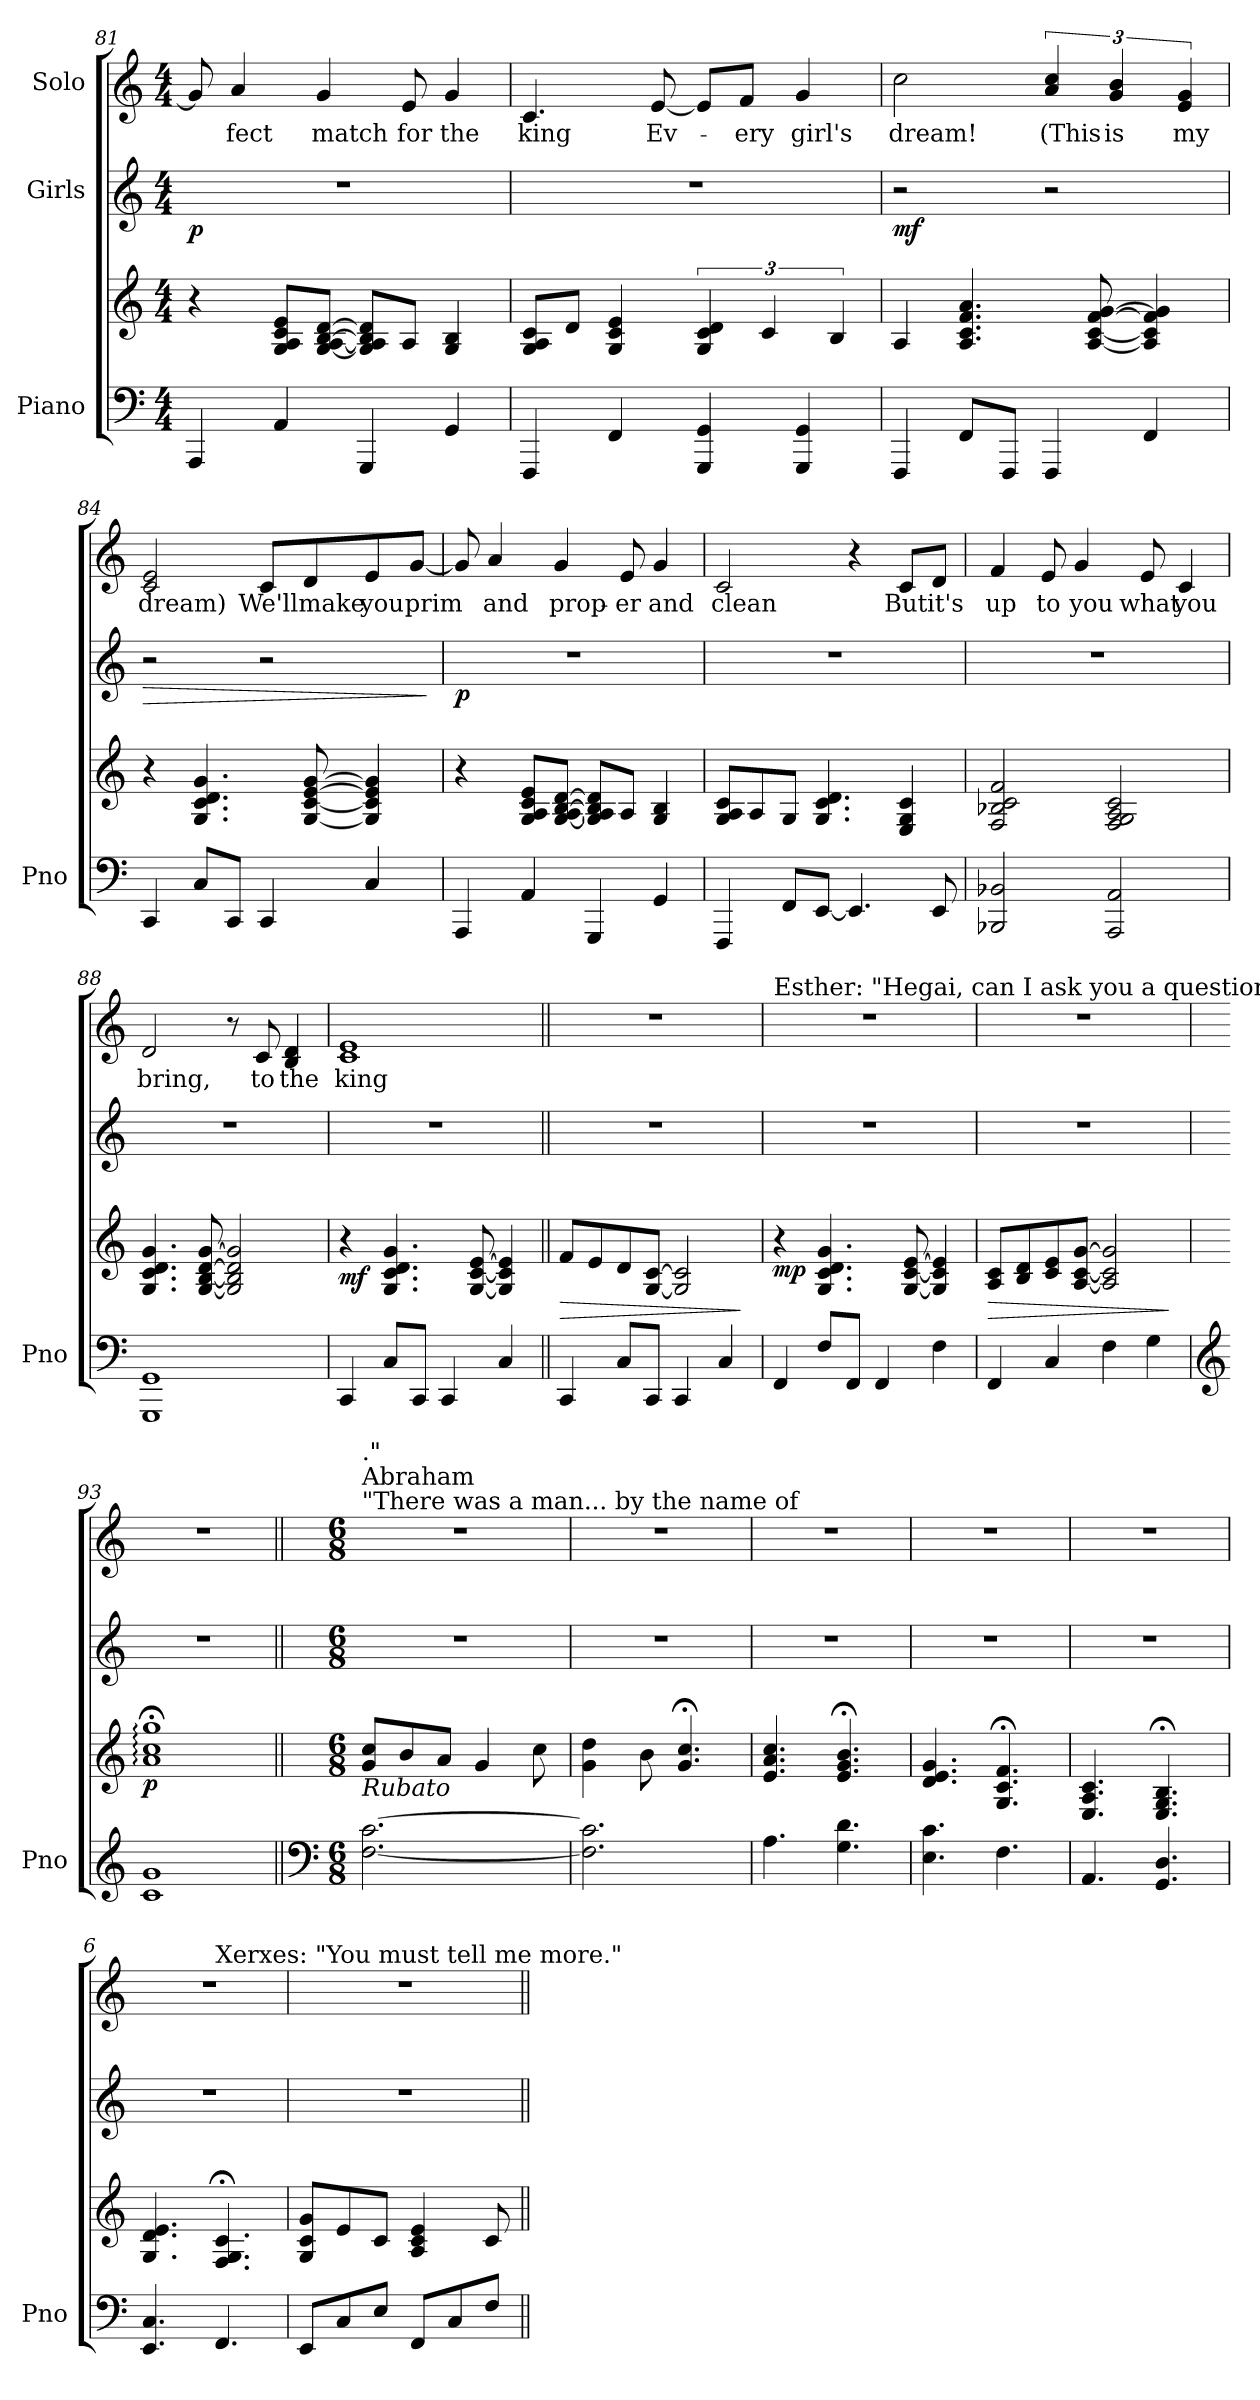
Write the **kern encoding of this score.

**kern	**kern	**dynam	**kern	**dynam	**kern	**text
*part3	*part3	*part3	*part2	*part2	*part1	*part1
*staff4	*staff3	*staff3/4	*staff2	*staff2	*staff1	*staff1
*I"Piano	*	*	*I"Girls	*	*I"Solo	*
*I'Pno	*	*	*	*	*	*
!!LO:LB:g=z
*clefF4	*clefG2	*	*clefG2	*	*clefG2	*
*k[]	*k[]	*	*k[]	*	*k[]	*
*M4/4	*M4/4	*	*M4/4	*	*M4/4	*
=81	=81	=81	=81	=81	=81	=81
!	!	!	!	!LO:DY:b	!	!
4AAA/	4r	.	1r	p	8g/]	.
!	!	!	!	!	!	!LO:LY:b
.	.	.	.	.	4a/	-fect
4AA/	8G/ 8A/ 8c/ 8e/L	.	.	.	.	.
!	!	!	!	!	!	!LO:LY:b
.	[8G/ [8A/ [8B/ [8d/J	.	.	.	4g/	match
4GGG/	8G/] 8A/] 8B/] 8d/]L	.	.	.	.	.
!	!	!	!	!	!	!LO:LY:b
.	8A/J	.	.	.	8e/	for
!	!	!	!	!	!	!LO:LY:b
4GG/	4G/ 4B/	.	.	.	4g/	the
=82	=82	=82	=82	=82	=82	=82
!	!	!	!	!	!	!LO:LY:b
4FFF/	8G/ 8A/ 8c/L	.	1r	.	4.c/	king
.	8d/J	.	.	.	.	.
4FF/	4G/ 4c/ 4e/	.	.	.	.	.
!	!	!	!	!	!	!LO:LY:b
.	.	.	.	.	[8e/	Ev-
4GGG/ 4GG/	6G/ 6c/ 6d/	.	.	.	8e/L]	.
!	!	!	!	!	!	!LO:LY:b
.	.	.	.	.	8f/J	-ery
.	6c/	.	.	.	.	.
!	!	!	!	!	!	!LO:LY:b
4GGG/ 4GG/	.	.	.	.	4g/	girl's
.	6B/	.	.	.	.	.
=83	=83	=83	=83	=83	=83	=83
!	!	!	!	!LO:DY:b	!	!LO:LY:b
4FFF/	4A/	.	2r	mf	2cc\	dream!
8FF/L	4.A/ 4.c/ 4.f/ 4.a/	.	.	.	.	.
8FFF/J	.	.	.	.	.	.
!	!	!	!	!	!	!LO:LY:b
4FFF/	.	.	2r	.	6a/ 6cc/	(This
.	[8A/ [8c/ [8f/ [8g/	.	.	.	.	.
!	!	!	!	!	!	!LO:LY:b
.	.	.	.	.	6g/ 6b/	is
4FF/	4A/] 4c/] 4f/] 4g/]	.	.	.	.	.
!	!	!	!	!	!	!LO:LY:b
.	.	.	.	.	6e/ 6g/	my
=84	=84	=84	=84	=84	=84	=84
!	!	!	!	!LO:HP:b	!	!LO:LY:b
4CC/	4r	.	2r	>	2c/ 2e/	dream)
8C/L	4.G/ 4.c/ 4.d/ 4.g/	.	.	.	.	.
8CC/J	.	.	.	.	.	.
!	!	!	!	!	!	!LO:LY:b
4CC/	.	.	2r	.	8c/L	We'll
!	!	!	!	!	!	!LO:LY:b
.	[8G/ [8c/ [8e/ [8g/	.	.	.	8d/	make
!	!	!	!	!	!	!LO:LY:b
4C/	4G/] 4c/] 4e/] 4g/]	.	.	.	8e/	you
!	!	!	!	!	!	!LO:LY:b
.	.	.	.	.	[8g/J	prim
.	.	.	.	]	.	.
!!LO:LB:g=z
=85	=85	=85	=85	=85	=85	=85
!	!	!	!	!LO:DY:b	!	!
4AAA/	4r	.	1r	p	8g/]	.
!	!	!	!	!	!	!LO:LY:b
.	.	.	.	.	4a/	and
4AA/	8G/ 8A/ 8c/ 8e/L	.	.	.	.	.
!	!	!	!	!	!	!LO:LY:b
.	[8G/ [8A/ [8B/ [8d/J	.	.	.	4g/	prop-
4GGG/	8G/] 8A/] 8B/] 8d/]L	.	.	.	.	.
!	!	!	!	!	!	!LO:LY:b
.	8A/J	.	.	.	8e/	-er
!	!	!	!	!	!	!LO:LY:b
4GG/	4G/ 4B/	.	.	.	4g/	and
=86	=86	=86	=86	=86	=86	=86
!	!	!	!	!	!	!LO:LY:b
4FFF/	8G/ 8A/ 8c/L	.	1r	.	2c/	clean
.	8A/	.	.	.	.	.
8FF/L	8G/J	.	.	.	.	.
[8EE/J	4.G/ 4.c/ 4.d/	.	.	.	.	.
4.EE/]	.	.	.	.	4r	.
!	!	!	!	!	!	!LO:LY:b
.	4E/ 4G/ 4c/	.	.	.	8c/L	But
!	!	!	!	!	!	!LO:LY:b
8EE/	.	.	.	.	8d/J	it's
=87	=87	=87	=87	=87	=87	=87
!	!	!	!	!	!	!LO:LY:b
2BBB-X/ 2BB-X/	2F/ 2B-X/ 2c/ 2f/	.	1r	.	4f/	up
!	!	!	!	!	!	!LO:LY:b
.	.	.	.	.	8e/	to
!	!	!	!	!	!	!LO:LY:b
.	.	.	.	.	4g/	you
2AAA/ 2AA/	2F/ 2G/ 2A/ 2c/	.	.	.	.	.
!	!	!	!	!	!	!LO:LY:b
.	.	.	.	.	8e/	what
!	!	!	!	!	!	!LO:LY:b
.	.	.	.	.	4c/	you
=88	=88	=88	=88	=88	=88	=88
!	!	!	!	!	!	!LO:LY:b
1GGG 1GG	4.G/ 4.c/ 4.d/ 4.g/	.	1r	.	2d/	bring,
.	[8G/ [8B/ [8d/ [8g/	.	.	.	.	.
.	2G/] 2B/] 2d/] 2g/]	.	.	.	8r	.
!	!	!	!	!	!	!LO:LY:b
.	.	.	.	.	8c/	to
!	!	!	!	!	!	!LO:LY:b
.	.	.	.	.	4B/ 4d/	the
!!LO:PB:g=z
=89	=89	=89	=89	=89	=89	=89
!	!	!LO:DY:b	!	!	!	!LO:LY:b
*	*	*	*	*	*^	*
4CC/	4r	mf	1r	.	1c 1e	4ryy	king
*	*	*	*	*	*MM150	*	*
8C/L	4.G/ 4.c/ 4.d/ 4.g/	.	.	.	.	2.ryy	.
8CC/J	.	.	.	.	.	.	.
4CC/	.	.	.	.	.	.	.
.	[8G/ [8c/ [8e/	.	.	.	.	.	.
4C/	4G/] 4c/] 4e/]	.	.	.	.	.	.
*	*	*	*	*	*v	*v	*
=90||	=90||	=90||	=90||	=90||	=90||	=90||
*	*	*	*	*	*MM147	*
*	*	*	*	*	*^	*
!	!	!LO:HP:b	!	!	!	!	!
*	*	*	*	*	*v	*v	*
4CC/	8f/L	>	1r	.	1r	.
.	8e/	.	.	.	.	.
8C/L	8d/	.	.	.	.	.
8CC/J	[8G/ [8c/J	.	.	.	.	.
4CC/	2G/] 2c/]	.	.	.	.	.
4C/	.	.	.	.	.	.
.	.	]	.	.	.	.
=91	=91	=91	=91	=91	=91	=91
*	*	*	*	*	*MM145	*
!	!	!	!	!	!LO:TX:t=Esther&colon;  "Hegai, can I ask you a question?"	!
!	!	!LO:DY:b	!	!	!	!
4FF/	4r	mp	1r	.	1r	.
8F/L	4.G/ 4.c/ 4.d/ 4.g/	.	.	.	.	.
8FF/J	.	.	.	.	.	.
4FF/	.	.	.	.	.	.
.	[8G/ [8c/ [8e/	.	.	.	.	.
4F\	4G/] 4c/] 4e/]	.	.	.	.	.
!!LO:LB:g=z
=92	=92	=92	=92	=92	=92	=92
*	*	*	*	*	*MM130	*
!	!	!LO:HP:b	!	!	!	!
*	*	*	*	*	*^	*
*	*	*	*	*	*	*^	*
4FF/	8A/ 8c/L	>	1r	.	1r	4ryy	2.ryy	.
.	8B/ 8d/	.	.	.	.	.	.	.
*	*	*	*	*	*MM110	*	*	*
4C/	8c/ 8e/	.	.	.	.	2.ryy	.	.
.	[8A/ [8c/ [8g/J	.	.	.	.	.	.	.
4F\	2A/] 2c/] 2g/]	.	.	.	.	.	.	.
*	*	*	*	*	*MM90	*	*	*
4G\	.	.	.	.	.	.	4ryy	.
.	.	]	.	.	.	.	.	.
*	*	*	*	*	*v	*v	*v	*
=93	=93	=93	=93	=93	=93	=93
*clefG2	*	*	*	*	*	*
*	*	*	*	*	*^	*
*	*	*	*	*	*	*^	*
!	!	!LO:DY:b	!	!	!	!	!	!
*	*	*	*	*	*v	*v	*v	*
1c 1g	1a;<: 1cc;<: 1gg;<:	p	1r	.	1r	.
!!LO:LB:g=z
=1||	=1||	=1||	=1||	=1||	=1||	=1||
*clefF4	*	*	*	*	*	*
*M6/8	*M6/8	*	*M6/8	*	*M6/8	*
*	*	*	*	*	*MM69	*
!	!	!	!	!	!LO:TX:a:t="There was a man... by the name of	!
!	!	!	!	!	!LO:TX:t=Abraham	!
!	!	!	!	!	!LO:TX:t=."	!
!	!LO:TX:b:i:t=Rubato	!	!	!	!	!
[2.F\ [2.c\	8g/ 8cc/L	.	2.r	.	2.r	.
.	8b/	.	.	.	.	.
.	8a/J	.	.	.	.	.
.	4g/	.	.	.	.	.
.	8cc\	.	.	.	.	.
=2	=2	=2	=2	=2	=2	=2
2.F\] 2.c\]	4g\ 4dd\	.	2.r	.	2.r	.
.	8b\	.	.	.	.	.
.	4.g/;< 4.cc/;<	.	.	.	.	.
=3	=3	=3	=3	=3	=3	=3
*	*	*	*	*	*MM75	*
4.A\	4.e/ 4.a/ 4.cc/	.	2.r	.	2.r	.
4.G\ 4.d\	4.e/;< 4.g/;< 4.b/;<	.	.	.	.	.
=4	=4	=4	=4	=4	=4	=4
4.E\ 4.c\	4.d/ 4.e/ 4.g/	.	2.r	.	2.r	.
4.F\	4.G/;< 4.c/;< 4.f/;<	.	.	.	.	.
=5	=5	=5	=5	=5	=5	=5
4.AA/	4.E/ 4.A/ 4.c/	.	2.r	.	2.r	.
4.GG/ 4.D/	4.E/;< 4.G/;< 4.B/;<	.	.	.	.	.
=6	=6	=6	=6	=6	=6	=6
*	*	*	*	*	*^	*
4.EE/ 4.C/	4.G/ 4.d/ 4.e/	.	2.r	.	2.r	4.ryy	.
!	!	!	!	!	!	!LO:TX:t=Xerxes&colon;  "You must tell me more."	!
4.FF/	4.F/;< 4.G/;< 4.c/;<	.	.	.	.	4.ryy	.
*	*	*	*	*	*v	*v	*
=7	=7	=7	=7	=7	=7	=7
8EE/L	8G/ 8c/ 8g/L	.	2.r	.	2.r	.
8C/	8e/	.	.	.	.	.
8E/J	8c/J	.	.	.	.	.
8FF/L	4A/ 4c/ 4e/	.	.	.	.	.
8C/	.	.	.	.	.	.
8F/J	8c/	.	.	.	.	.
=||	=||	=||	=||	=||	=||	=||
*-	*-	*-	*-	*-	*-	*-
